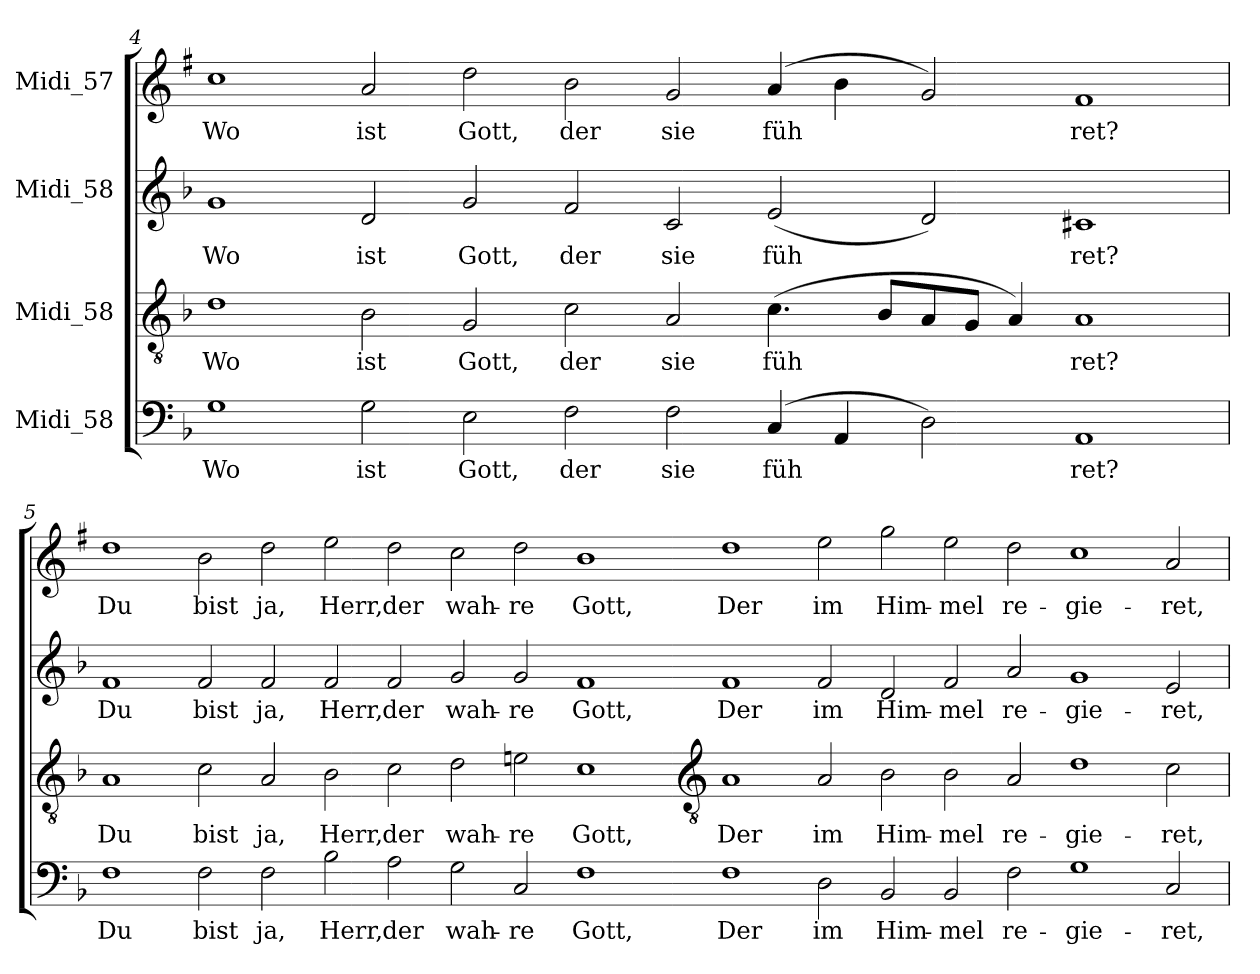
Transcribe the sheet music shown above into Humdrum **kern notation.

**kern	**text	**kern	**text	**kern	**text	**kern	**text
*part4	*part4	*part3	*part3	*part2	*part2	*part1	*part1
*staff4	*staff4	*staff3	*staff3	*staff2	*staff2	*staff1	*staff1
*I"Midi_58	*	*I"Midi_58	*	*I"Midi_58	*	*I"Midi_57	*
*clefF4	*	*clefGv2	*	*clefG2	*	*clefG2	*
*	*	*	*	*	*	*ITrd1c2	*
*k[b-]	*	*k[b-]	*	*k[b-]	*	*k[b-]	*
*F:	*	*F:	*	*F:	*	*F:	*
=4	=4	=4	=4	=4	=4	=4	=4
!	!LO:LY:b	!	!LO:LY:b	!	!LO:LY:b	!	!LO:LY:b
1G	Wo	1d	Wo	1g	Wo	1b-	Wo
!	!LO:LY:b	!	!LO:LY:b	!	!LO:LY:b	!	!LO:LY:b
2G	ist	2B-	ist	2d	ist	2g	ist
!	!LO:LY:b	!	!LO:LY:b	!	!LO:LY:b	!	!LO:LY:b
2E	Gott,	2G	Gott,	2g	Gott,	2cc	Gott,
!	!LO:LY:b	!	!LO:LY:b	!	!LO:LY:b	!	!LO:LY:b
2F	der	2c	der	2f	der	2a	der
!	!LO:LY:b	!	!LO:LY:b	!	!LO:LY:b	!	!LO:LY:b
2F	sie	2A	sie	2c	sie	2f	sie
!	!LO:LY:b	!	!LO:LY:b	!	!LO:LY:b	!	!LO:LY:b
(<4C	füh	(<4.c	füh	(<2e	füh	(<4g	füh
4AA	.	.	.	.	.	4a	.
.	.	8B-L	.	.	.	.	.
2D)	.	8A	.	2d)	.	2f)	.
.	.	8GJ	.	.	.	.	.
.	.	4A)	.	.	.	.	.
!	!LO:LY:b	!	!LO:LY:b	!	!LO:LY:b	!	!LO:LY:b
1AA	ret?	1A	ret?	1c#X	ret?	1e	ret?
=5	=5	=5	=5	=5	=5	=5	=5
!	!LO:LY:b	!	!LO:LY:b	!	!LO:LY:b	!	!LO:LY:b
1F	Du	1A	Du	1f	Du	1cc	Du
!	!LO:LY:b	!	!LO:LY:b	!	!LO:LY:b	!	!LO:LY:b
2F	bist	2c	bist	2f	bist	2a	bist
!	!LO:LY:b	!	!LO:LY:b	!	!LO:LY:b	!	!LO:LY:b
2F	ja,	2A	ja,	2f	ja,	2cc	ja,
!	!LO:LY:b	!	!LO:LY:b	!	!LO:LY:b	!	!LO:LY:b
2B-	Herr,	2B-	Herr,	2f	Herr,	2dd	Herr,
!	!LO:LY:b	!	!LO:LY:b	!	!LO:LY:b	!	!LO:LY:b
2A	der	2c	der	2f	der	2cc	der
!	!LO:LY:b	!	!LO:LY:b	!	!LO:LY:b	!	!LO:LY:b
2G	wah-	2d	wah-	2g	wah-	2b-	wah-
!	!LO:LY:b	!	!LO:LY:b	!	!LO:LY:b	!	!LO:LY:b
2C	-re	2en	-re	2g	-re	2cc	-re
!	!LO:LY:b	!	!LO:LY:b	!	!LO:LY:b	!	!LO:LY:b
1F	Gott,	1c	Gott,	1f	Gott,	1a	Gott,
!!LO:LB:g=z
=6-	=6-	=6-	=6-	=6-	=6-	=6-	=6-
*	*	*clefGv2	*	*	*	*	*
!	!LO:LY:b	!	!LO:LY:b	!	!LO:LY:b	!	!LO:LY:b
1F	Der	1A	Der	1f	Der	1cc	Der
!	!LO:LY:b	!	!LO:LY:b	!	!LO:LY:b	!	!LO:LY:b
2D	im	2A	im	2f	im	2dd	im
!	!LO:LY:b	!	!LO:LY:b	!	!LO:LY:b	!	!LO:LY:b
2BB-	Him-	2B-	Him-	2d	Him-	2ff	Him-
!	!LO:LY:b	!	!LO:LY:b	!	!LO:LY:b	!	!LO:LY:b
2BB-	-mel	2B-	-mel	2f	-mel	2dd	-mel
!	!LO:LY:b	!	!LO:LY:b	!	!LO:LY:b	!	!LO:LY:b
2F	re-	2A	re-	2a	re-	2cc	re-
!	!LO:LY:b	!	!LO:LY:b	!	!LO:LY:b	!	!LO:LY:b
1G	-gie-	1d	-gie-	1g	-gie-	1b-	-gie-
!	!LO:LY:b	!	!LO:LY:b	!	!LO:LY:b	!	!LO:LY:b
2C	-ret,	2c	-ret,	2e	-ret,	2g	-ret,
=	=	=	=	=	=	=	=
*-	*-	*-	*-	*-	*-	*-	*-
